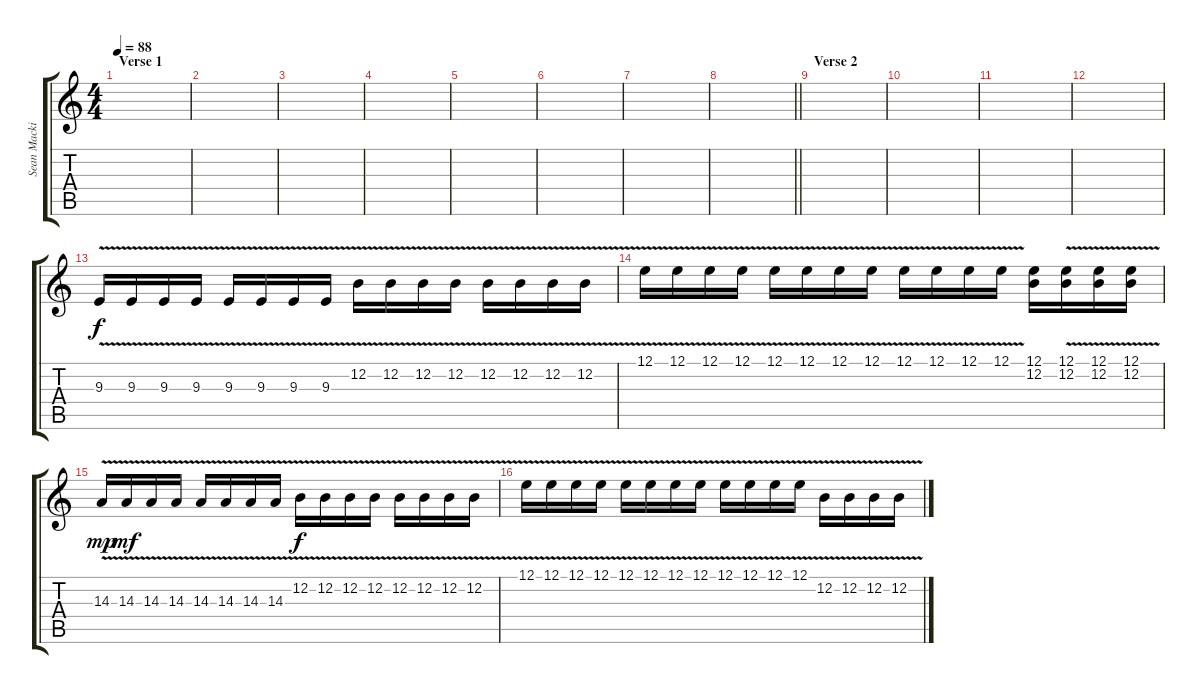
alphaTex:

\track ("Sean Mackin (Violin)" "Sean Macki") {instrument violin}
\staff {score tabs}
\tuning (E4 B3 G3 D3 A2 E2) {hide}
\ts (4 4)
\section ("" "Verse 1")
\tempo 88
\clef g2
\ks c
|
|
|
|
|
|
|
\barLineRight lightlight
|
\section ("" "Verse 2")
|
|
|
|
9.3{v}.16{volume 10} 9.3{v}.16 9.3{v}.16 9.3{v}.16 9.3{v}.16 9.3{v}.16 9.3{v}.16 9.3{v}.16 12.2{v}.16 12.2{v}.16 12.2{v}.16 12.2{v}.16 12.2{v}.16 12.2{v}.16 12.2{v}.16 12.2{v}.16 |
12.1{v}.16 12.1{v}.16 12.1{v}.16 12.1{v}.16 12.1{v}.16 12.1{v}.16 12.1{v}.16 12.1{v}.16 12.1{v}.16 12.1{v}.16 12.1{v}.16 12.1{v}.16 (12.1 12.2).16 (12.1 12.2{v}).16 (12.1 12.2{v}).16 (12.1 12.2{v}).16 |
14.3{v}.16{dy mp} 14.3{v}.16{dy mf} 14.3{v}.16 14.3{v}.16 14.3{v}.16 14.3{v}.16 14.3{v}.16 14.3{v}.16 12.2{v}.16{dy f} 12.2{v}.16 12.2{v}.16 12.2{v}.16 12.2{v}.16 12.2{v}.16 12.2{v}.16 12.2{v}.16 |
12.1{v}.16 12.1{v}.16 12.1{v}.16 12.1{v}.16 12.1{v}.16 12.1{v}.16 12.1{v}.16 12.1{v}.16 12.1{v}.16 12.1{v}.16 12.1{v}.16 12.1{v}.16 12.2{v}.16 12.2{v}.16 12.2{v}.16 12.2{v}.16
